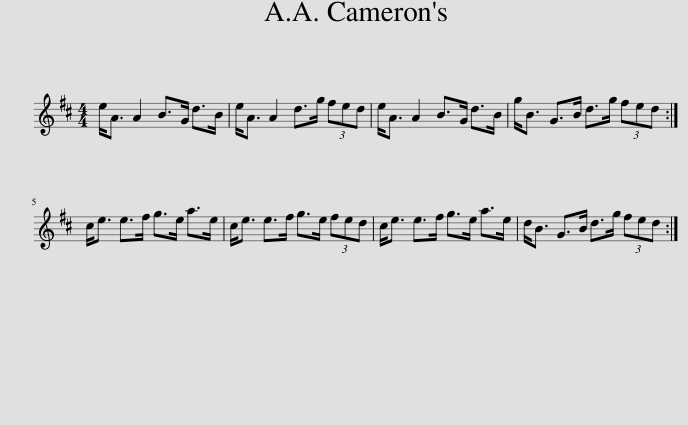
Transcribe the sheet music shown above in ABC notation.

X:1
L:1/8
M:4/4
I:linebreak $
K:D
V:1 treble
V:1
 e<A A2 B>G d>B | e<A A2 d>g (3fed | e<A A2 B>G d>B | g<B G>B d>g (3fed :|$ c<e e>f g>e a>e | %5
 c<e e>f g>e (3fed | c<e e>f g>e a>e | d<B G>B d>g (3fed :| %8
